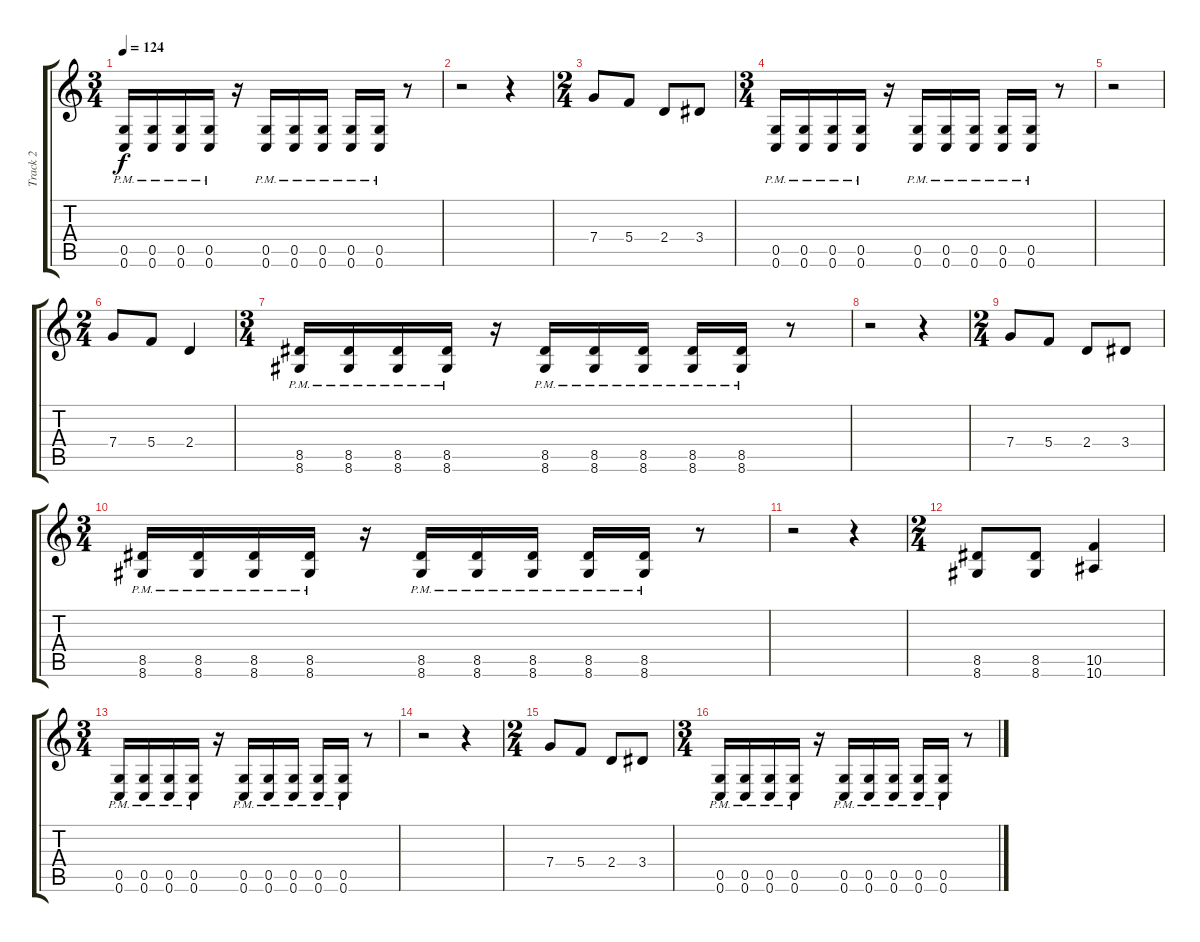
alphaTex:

\track ("Track 2" "Track 2") {instrument distortionguitar}
\staff {score tabs}
\tuning (D4 A3 F3 C3 G2 C2) {hide}
\ts (3 4)
\tempo 124
\clef g2
\ks c
(0.5{pm} 0.6{pm}).16{dy f} (0.5{pm} 0.6{pm}).16 (0.5{pm} 0.6{pm}).16 (0.5{pm} 0.6{pm}).16 r.16 (0.5{pm} 0.6{pm}).16 (0.5{pm} 0.6{pm}).16 (0.5{pm} 0.6{pm}).16 (0.5{pm} 0.6{pm}).16 (0.5{pm} 0.6{pm}).16 r.8 |
r.2 r.4 |
\ts (2 4)
7.4.8 5.4.8 2.4.8 3.4.8 |
\ts (3 4)
(0.5{pm} 0.6{pm}).16 (0.5{pm} 0.6{pm}).16 (0.5{pm} 0.6{pm}).16 (0.5{pm} 0.6{pm}).16 r.16 (0.5{pm} 0.6{pm}).16 (0.5{pm} 0.6{pm}).16 (0.5{pm} 0.6{pm}).16 (0.5{pm} 0.6{pm}).16 (0.5{pm} 0.6{pm}).16 r.8 |
r.2 |
\ts (2 4)
7.4.8 5.4.8 2.4.4 |
\ts (3 4)
(8.5{pm} 8.6{pm}).16 (8.5{pm} 8.6{pm}).16 (8.5{pm} 8.6{pm}).16 (8.5{pm} 8.6{pm}).16 r.16 (8.5{pm} 8.6{pm}).16 (8.5{pm} 8.6{pm}).16 (8.5{pm} 8.6{pm}).16 (8.5{pm} 8.6{pm}).16 (8.5{pm} 8.6{pm}).16 r.8 |
r.2 r.4 |
\ts (2 4)
7.4.8 5.4.8 2.4.8 3.4.8 |
\ts (3 4)
(8.5{pm} 8.6{pm}).16 (8.5{pm} 8.6{pm}).16 (8.5{pm} 8.6{pm}).16 (8.5{pm} 8.6{pm}).16 r.16 (8.5{pm} 8.6{pm}).16 (8.5{pm} 8.6{pm}).16 (8.5{pm} 8.6{pm}).16 (8.5{pm} 8.6{pm}).16 (8.5{pm} 8.6{pm}).16 r.8 |
r.2 r.4 |
\ts (2 4)
(8.5 8.6).8 (8.5 8.6).8 (10.5 10.6).4 |
\ts (3 4)
(0.5{pm} 0.6{pm}).16 (0.5{pm} 0.6{pm}).16 (0.5{pm} 0.6{pm}).16 (0.5{pm} 0.6{pm}).16 r.16 (0.5{pm} 0.6{pm}).16 (0.5{pm} 0.6{pm}).16 (0.5{pm} 0.6{pm}).16 (0.5{pm} 0.6{pm}).16 (0.5{pm} 0.6{pm}).16 r.8 |
r.2 r.4 |
\ts (2 4)
7.4.8 5.4.8 2.4.8 3.4.8 |
\ts (3 4)
(0.5{pm} 0.6{pm}).16 (0.5{pm} 0.6{pm}).16 (0.5{pm} 0.6{pm}).16 (0.5{pm} 0.6{pm}).16 r.16 (0.5{pm} 0.6{pm}).16 (0.5{pm} 0.6{pm}).16 (0.5{pm} 0.6{pm}).16 (0.5{pm} 0.6{pm}).16 (0.5{pm} 0.6{pm}).16 r.8
